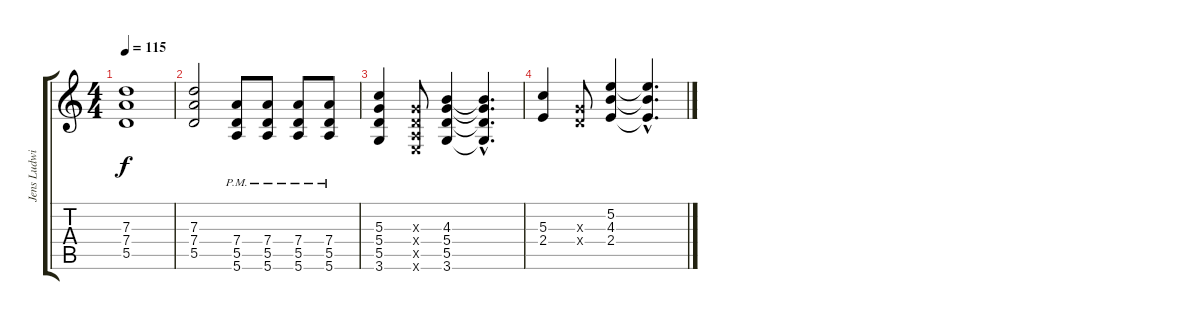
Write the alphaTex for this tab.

\track ("Jens Ludwig" "Jens Ludwi") {instrument distortionguitar}
\staff {score tabs}
\tuning (E4 B3 G3 D3 A2 E2) {hide}
\ts (4 4)
\tempo 115
\clef g2
\ks c
(7.3 7.4 5.5).1{dy f} |
(7.3 7.4 5.5).2 (7.4{pm} 5.5{pm} 5.6{pm}).8 (7.4{pm} 5.5{pm} 5.6{pm}).8 (7.4{pm} 5.5{pm} 5.6{pm}).8 (7.4{pm} 5.5{pm} 5.6{pm}).8 |
(5.3 5.4 5.5 3.6).4 (0.3{x} 0.4{x} 0.5{x} 0.6{x}).8 (4.3 5.4 5.5 3.6).4 (4.3{hac t} 5.4{hac t} 5.5{hac t} 3.6{hac t}).4{d} |
(5.3 2.4).4 (0.3{x} 0.4{x}).8 (5.2 4.3 2.4).4 (5.2{hac t} 4.3{hac t} 2.4{hac t}).4{d}
